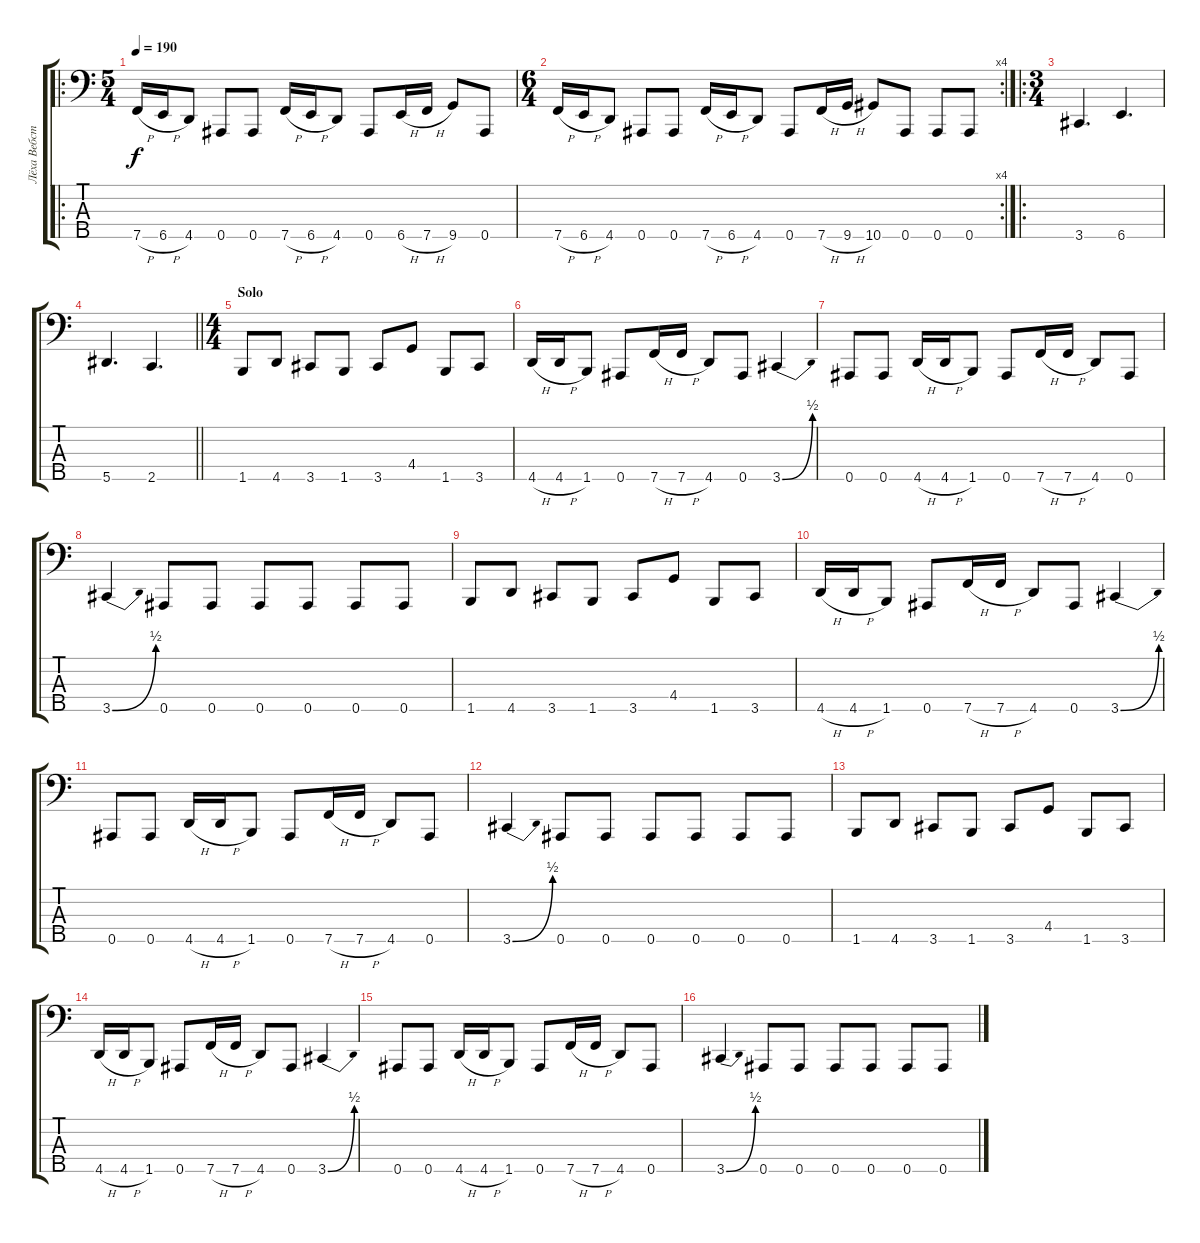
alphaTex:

\track ("Лёха Вебстер" "Лёха Вебст") {instrument electricbassfinger}
\staff {score tabs}
\tuning (Gb2 Db2 Ab1 Eb1 Bb0) {hide}
\ro
\ts (5 4)
\tempo 190
\clef f4
\ks c
7.5{h}.16{dy f} 6.5{h}.16 4.5.8 0.5.8 0.5.8 7.5{h}.16 6.5{h}.16 4.5.8 0.5.8 6.5{h}.16 7.5{h}.16 9.5.8 0.5.8 |
\rc 4
\ts (6 4)
7.5{h}.16 6.5{h}.16 4.5.8 0.5.8 0.5.8 7.5{h}.16 6.5{h}.16 4.5.8 0.5.8 7.5{h}.16 9.5{h}.16 10.5.8 0.5.8 0.5.8 0.5.8 |
\ro
\ts (3 4)
3.5.4{d} 6.5.4{d} |
\barLineRight lightlight
5.5.4{d} 2.5.4{d} |
\ts (4 4)
\section ("" "Solo")
1.5.8 4.5.8 3.5.8 1.5.8 3.5.8 4.4.8 1.5.8 3.5.8 |
4.5{h}.16 4.5{h}.16 1.5.8 0.5.8 7.5{h}.16 7.5{h}.16 4.5.8 0.5.8 3.5{be (bend 0 0 60 2)}.4 |
0.5.8 0.5.8 4.5{h}.16 4.5{h}.16 1.5.8 0.5.8 7.5{h}.16 7.5{h}.16 4.5.8 0.5.8 |
3.5{be (bend 0 0 60 2)}.4 0.5.8 0.5.8 0.5.8 0.5.8 0.5.8 0.5.8 |
1.5.8 4.5.8 3.5.8 1.5.8 3.5.8 4.4.8 1.5.8 3.5.8 |
4.5{h}.16 4.5{h}.16 1.5.8 0.5.8 7.5{h}.16 7.5{h}.16 4.5.8 0.5.8 3.5{be (bend 0 0 60 2)}.4 |
0.5.8 0.5.8 4.5{h}.16 4.5{h}.16 1.5.8 0.5.8 7.5{h}.16 7.5{h}.16 4.5.8 0.5.8 |
3.5{be (bend 0 0 60 2)}.4 0.5.8 0.5.8 0.5.8 0.5.8 0.5.8 0.5.8 |
1.5.8 4.5.8 3.5.8 1.5.8 3.5.8 4.4.8 1.5.8 3.5.8 |
4.5{h}.16 4.5{h}.16 1.5.8 0.5.8 7.5{h}.16 7.5{h}.16 4.5.8 0.5.8 3.5{be (bend 0 0 60 2)}.4 |
0.5.8 0.5.8 4.5{h}.16 4.5{h}.16 1.5.8 0.5.8 7.5{h}.16 7.5{h}.16 4.5.8 0.5.8 |
3.5{be (bend 0 0 60 2)}.4 0.5.8 0.5.8 0.5.8 0.5.8 0.5.8 0.5.8
